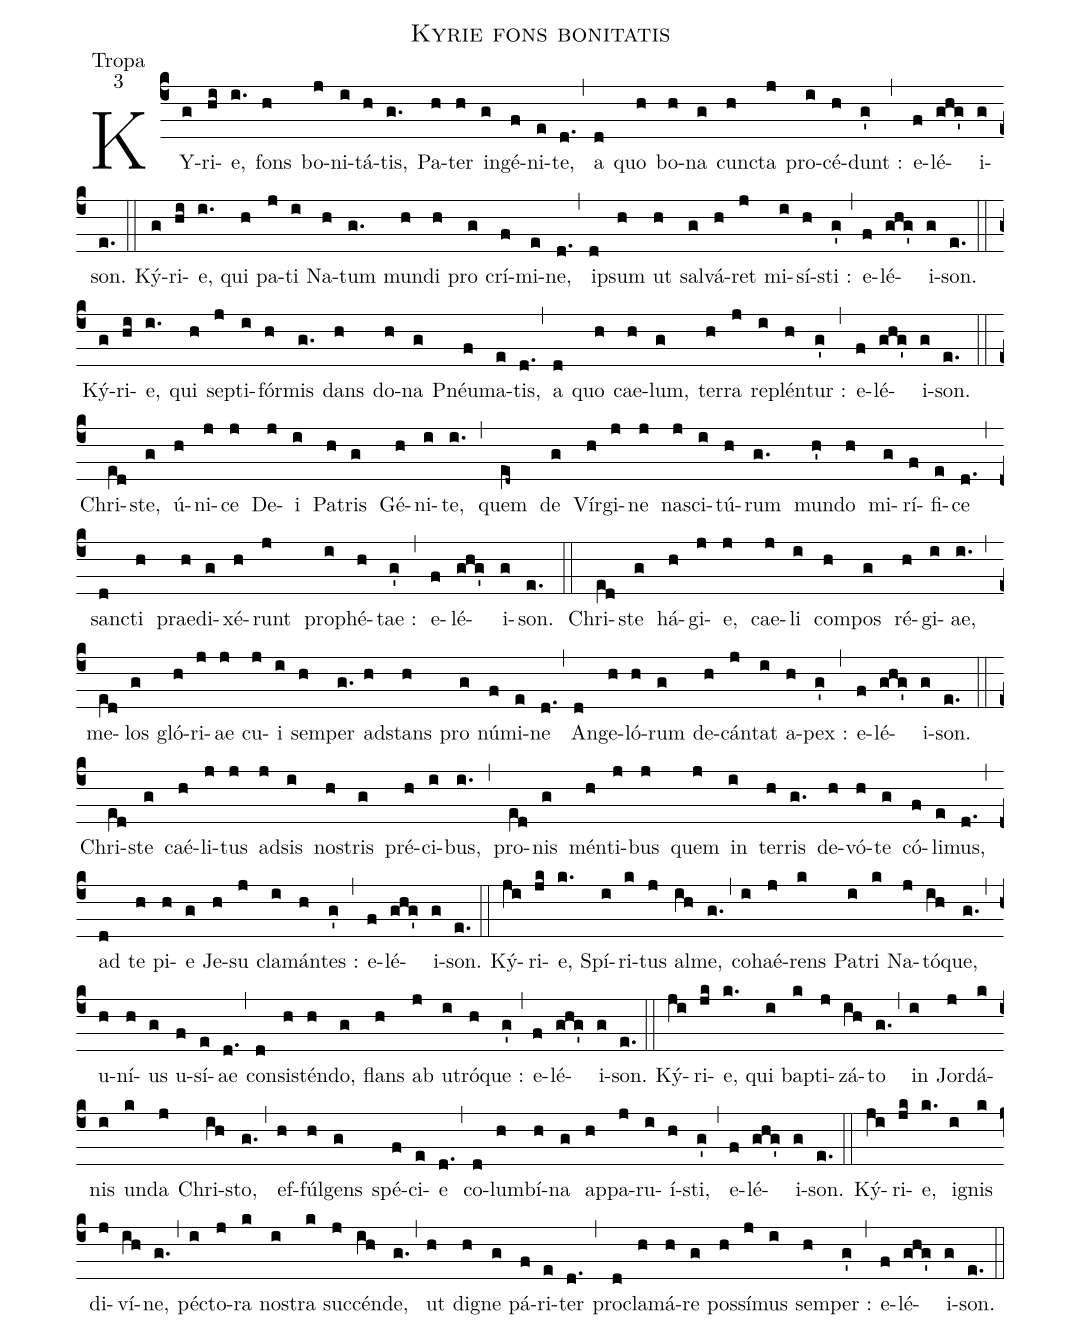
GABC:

name:Kyrie fons bonitatis;
office-part:Tropa;
mode:3;
%%
(c4) KY(g)ri(hi)e,(i.) fons(h) bo(j)ni(i)tá(h)tis,(g.) Pa(h)ter(h) in(g)gé(f)ni(e)te,(d.) (,) a(d) quo(h) bo(h)na(g) cun(h)cta(j) pro(i)cé(h)dunt :(g') (,) e(f)lé(ghg')i(g)son.(e.) (::)
Ký(g)ri(hi)e,(i.) qui(h) pa(j)ti(i) Na(h)tum(g.) mun(h)di(h) pro(g) crí(f)mi(e)ne,(d.) (,) i(d)psum(h) ut(h) sal(g)vá(h)ret(j) mi(i)sí(h)sti :(g') (,) e(f)lé(ghg')i(g)son.(e.) (::)
Ký(g)ri(hi)e,(i.) qui(h) se(j)pti(i)fór(h)mis(g.) dans(h) do(h)na(g) Pnéu(f)ma(e)tis,(d.) (,) a(d) quo(h) cae(h)lum,(g) ter(h)ra(j) re(i)plén(h)tur :(g') (,) e(f)lé(ghg')i(g)son.(e.) (::)
Chri(e[ll:1]d)ste,(g) ú(h)ni(j)ce(j) De(j)i(i) Pa(h)tris(g) Gé(h)ni(i)te,(i.) (,) quem(e[ll:1]d~) de(g) Vír(h)gi(j)ne(j) na(j)sci(i)tú(h)rum(g.) mun(h')do(h) mi(g)rí(f)fi(e)ce(d.) (,) san(d)cti(h) prae(h)di(g)xé(h)runt(j) pro(i)phé(h)tae :(g') (,) e(f)lé(ghg')i(g)son.(e.) (::)
Chri(e[ll:1]d)ste(g) há(h)gi(j)e,(j) cae(j)li(i) com(h)pos(g) ré(h)gi(i)ae,(i.) (,) me(e[ll:1]d)los(g) gló(h)ri(j)ae(j) cu(j)i(i) sem(h)per(g.) ad(h)stans(h) pro(g) nú(f)mi(e)ne(d.) (,) An(d)ge(h)ló(h)rum(g) de(h)cán(j)tat(i) a(h)pex :(g') (,) e(f)lé(ghg')i(g)son.(e.) (::)
Chri(e[ll:1]d)ste(g) caé(h)li(j)tus(j) ad(j)sis(i) no(h)stris(g) pré(h)ci(i)bus,(i.) (,) pro(e[ll:1]d)nis(g) mén(h)ti(j)bus(j) quem(j) in(i) ter(h)ris(g.) de(h)vó(h)te(g) có(f)li(e)mus,(d.) (,) ad(d) te(h) pi(h)e(g) Je(h)su(j) cla(i)mán(h)tes :(g') (,) e(f)lé(ghg')i(g)son.(e.) (::)
Ký(ji)ri(jk)e,(k.) Spí(i)ri(k)tus(j) al(ih)me,(g.) (,) co(i)haé(j)rens(k) Pa(i)tri(k) Na(j)tó(ih)que,(g.) (,) u(h)ní(h)us(g) u(f)sí(e)ae(d.) (,) con(d)si(h)stén(h)do,(g) flans(h) ab(j) u(i)tró(h)que :(g') (,) e(f)lé(ghg')i(g)son.(e.) (::)
Ký(ji)ri(jk)e,(k.) qui(i)  ba(k)pti(j)zá(ih)to(g.) (,) in(i) Jor(j)dá(k)nis(i) un(k)da(j) Chri(ih)sto,(g.) (,) ef(h)fúl(h)gens(g) spé(f)ci(e)e(d.) (,) co(d)lum(h)bí(h)na(g) ap(h)pa(j)ru(i)í(h)sti,(g') (,) e(f)lé(ghg')i(g)son.(e.) (::)
Ký(ji)ri(jk)e,(k.) i(i)gnis(k) di(j)ví(ih)ne,(g.) (,) pé(i)cto(j)ra(k) no(i)stra(k) suc(j)cén(ih)de,(g.) (,) ut(h) di(h)gne(g) pá(f)ri(e)ter(d.) (,) pro(d)cla(h)má(h)re(g) pos(h)sí(j)mus(i) sem(h)per :(g') (,) e(f)lé(ghg')i(g)son.(e.) (::)
